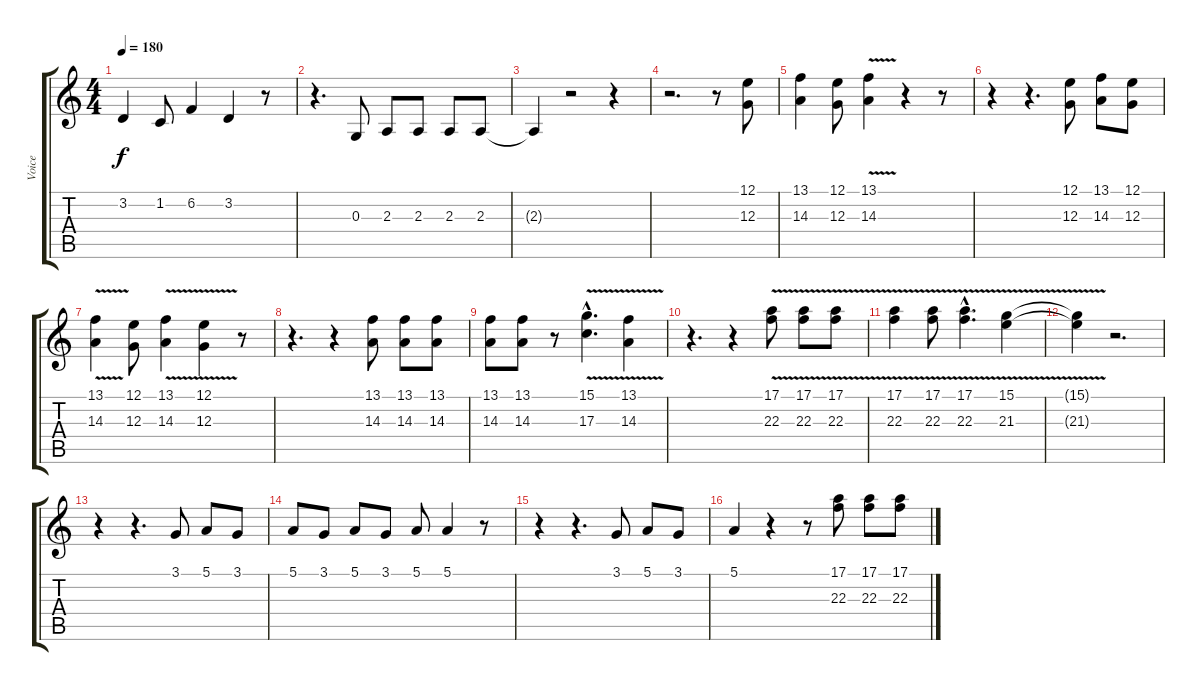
\track ("Voice" "Voice") {instrument lead2sawtooth}
\staff {score tabs}
\tuning (E4 B3 G3 D3 A2 E2) {hide}
\ts (4 4)
\tempo 180
\clef g2
\ks c
3.2.4{dy f} 1.2.8 6.2.4 3.2.4 r.8 |
r.4{d} 0.3.8 2.3.8 2.3.8 2.3.8 2.3.8 |
2.3{t}.4 r.2 r.4 |
r.2{d} r.8 (12.1 12.3).8 |
(13.1 14.3).4 (12.1 12.3).8 (13.1{v} 14.3{v}).4 r.4 r.8 |
r.4 r.4{d} (12.1 12.3).8 (13.1 14.3).8 (12.1 12.3).8 |
(13.1{v} 14.3{v}).4 (12.1 12.3).8 (13.1{v} 14.3{v}).4 (12.1{v} 12.3{v}).4 r.8 |
r.4{d} r.4 (13.1 14.3).8 (13.1 14.3).8 (13.1 14.3).8 |
(13.1 14.3).8 (13.1 14.3).8 r.8 (15.1{v hac} 17.3{v hac}).4{d} (13.1{v} 14.3{v}).4 |
r.4{d} r.4 (17.1{v} 22.3{v}).8 (17.1{v} 22.3{v}).8 (17.1{v} 22.3{v}).8 |
(17.1{v} 22.3{v}).4 (17.1{v} 22.3{v}).8 (17.1{v hac} 22.3{v hac}).4{d} (15.1{v} 21.3{v}).4 |
(15.1{t} 21.3{t}).4 r.2{d} |
r.4 r.4{d} 3.1.8 5.1.8 3.1.8 |
5.1.8 3.1.8 5.1.8 3.1.8 5.1.8 5.1.4 r.8 |
r.4 r.4{d} 3.1.8 5.1.8 3.1.8 |
5.1.4 r.4 r.8 (17.1 22.3).8 (17.1 22.3).8 (17.1 22.3).8
